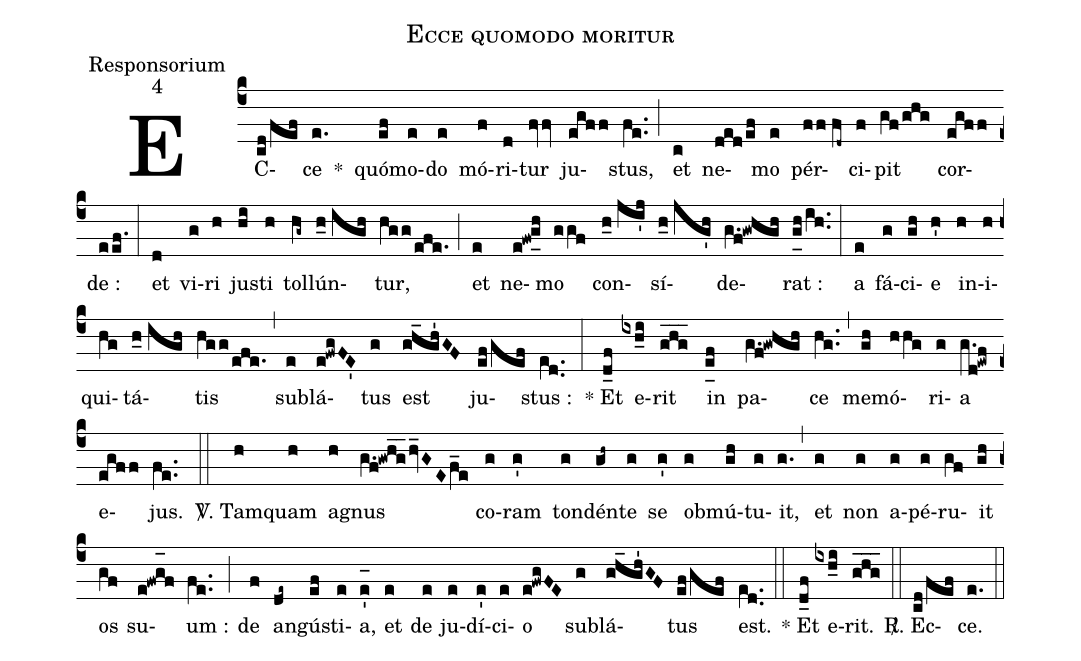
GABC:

name:Ecce quomodo moritur;
office-part:Responsorium;
mode:4;
%%
(c4) EC(cd/fef)ce(e.) *() quó(ef)mo(e)do(e) mó(f)ri(d)tur(fvv) ju(egff)stus,(fe..) (;) et(c) ne(ded/ef)mo(e) pér(ff//fd~)ci(f)pit(gf/ghg) cor(egff)de :(eef.) (:) et(d) vi(g)ri(h) ju(hi)sti(h) tol(hg~)lún(h_0//igh)tur,(hgg/efe.) (;) et(e) ne(e!fw!g_[uh:l]h)mo(ggf) con(h_0//ji'j)sí(h_0//jg'h)de(g.f!gwhgh)rat :(g_[uh:l]h/ih..) (:) a(e) fá(g)ci(gh)e(h') in(h)i(h)qui(hg)tá(h_0//igh)tis(hgg/efe.) (,) su(e)blá(e!fwgFE')tus(g) est(gh_gh'GF) ju(ef/gef)stus :(e[ll:1]d..) (:) * Et(d_f) e(ixh_i)rit(ghg___) in(e_[uh:l]f) pa(g.f!gwhgh)ce(hg..) (,) me(gh)mó(hhg)ri(g)a(g.d!ewf) e(egff)jus.(fe..) (::)
<sp>V/</sp>. Tam(h)quam(h) a(h)gnus(g.f!gwh_g_2hv_GEf_e) co(g)ram(g') ton(g)dén(gh~)te(g) se(g') ob(g)mú(gh)tu(g)it,(g.) (,) et(g) non(g) a(g)pé(g)ru(gf)it(gh) os(gf) su(e!fwg_[oh:h]f)um :(fe..) (;) de(f) an(de~)gú(ef)sti(e)a,(e'_[oh:h]) et(e) de(e) ju(e)dí(e')ci(e)o(e!fwgFE) su(g)blá(gh_gh'GF)tus(ef/gef) est.(e[ll:1]d..) (::) * Et(d_f) e(ixh_i)rit.(ghg___) (::) <sp>R/</sp>. Ec(cd/fef)ce.(e.) (::)
